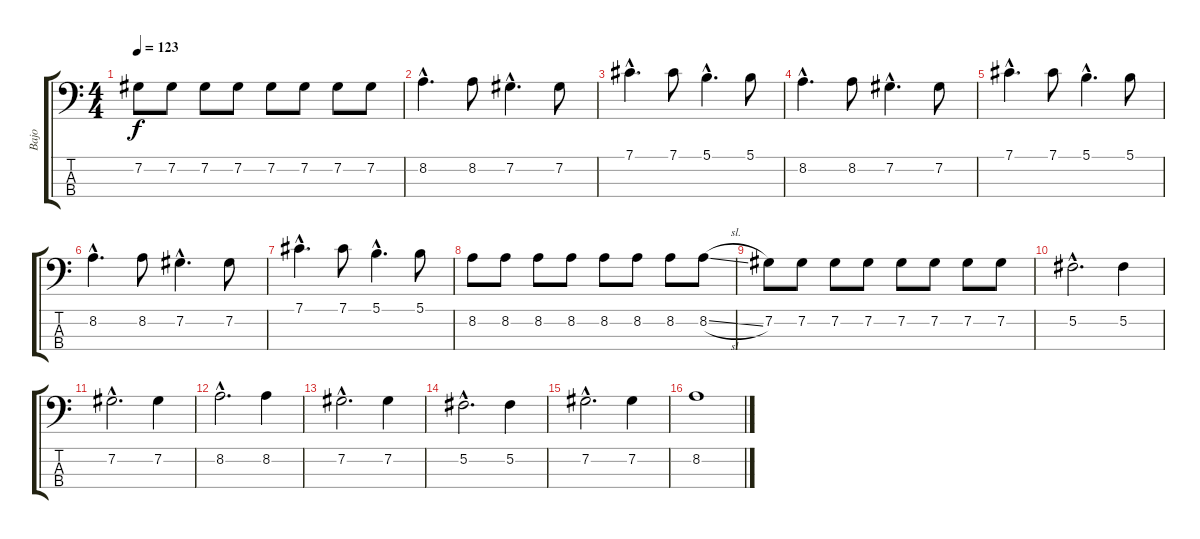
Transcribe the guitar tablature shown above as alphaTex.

\track ("Bajo" "Bajo") {instrument electricguitarjazz}
\staff {score tabs}
\tuning (Gb2 Db2 Ab1 Eb1) {hide}
\ts (4 4)
\tempo 123
\clef f4
\ks c
7.2.8{dy f} 7.2.8 7.2.8 7.2.8 7.2.8 7.2.8 7.2.8 7.2.8 |
8.2{hac}.4{d} 8.2.8 7.2{hac}.4{d} 7.2.8 |
7.1{hac}.4{d} 7.1.8 5.1{hac}.4{d} 5.1.8 |
8.2{hac}.4{d} 8.2.8 7.2{hac}.4{d} 7.2.8 |
7.1{hac}.4{d} 7.1.8 5.1{hac}.4{d} 5.1.8 |
8.2{hac}.4{d} 8.2.8 7.2{hac}.4{d} 7.2.8 |
7.1{hac}.4{d} 7.1.8 5.1{hac}.4{d} 5.1.8 |
8.2.8 8.2.8 8.2.8 8.2.8 8.2.8 8.2.8 8.2.8 8.2{sl}.8 |
7.2.8 7.2.8 7.2.8 7.2.8 7.2.8 7.2.8 7.2.8 7.2.8 |
5.2{hac}.2{d} 5.2.4 |
7.2{hac}.2{d} 7.2.4 |
8.2{hac}.2{d} 8.2.4 |
7.2{hac}.2{d} 7.2.4 |
5.2{hac}.2{d} 5.2.4 |
7.2{hac}.2{d} 7.2.4 |
8.2.1
